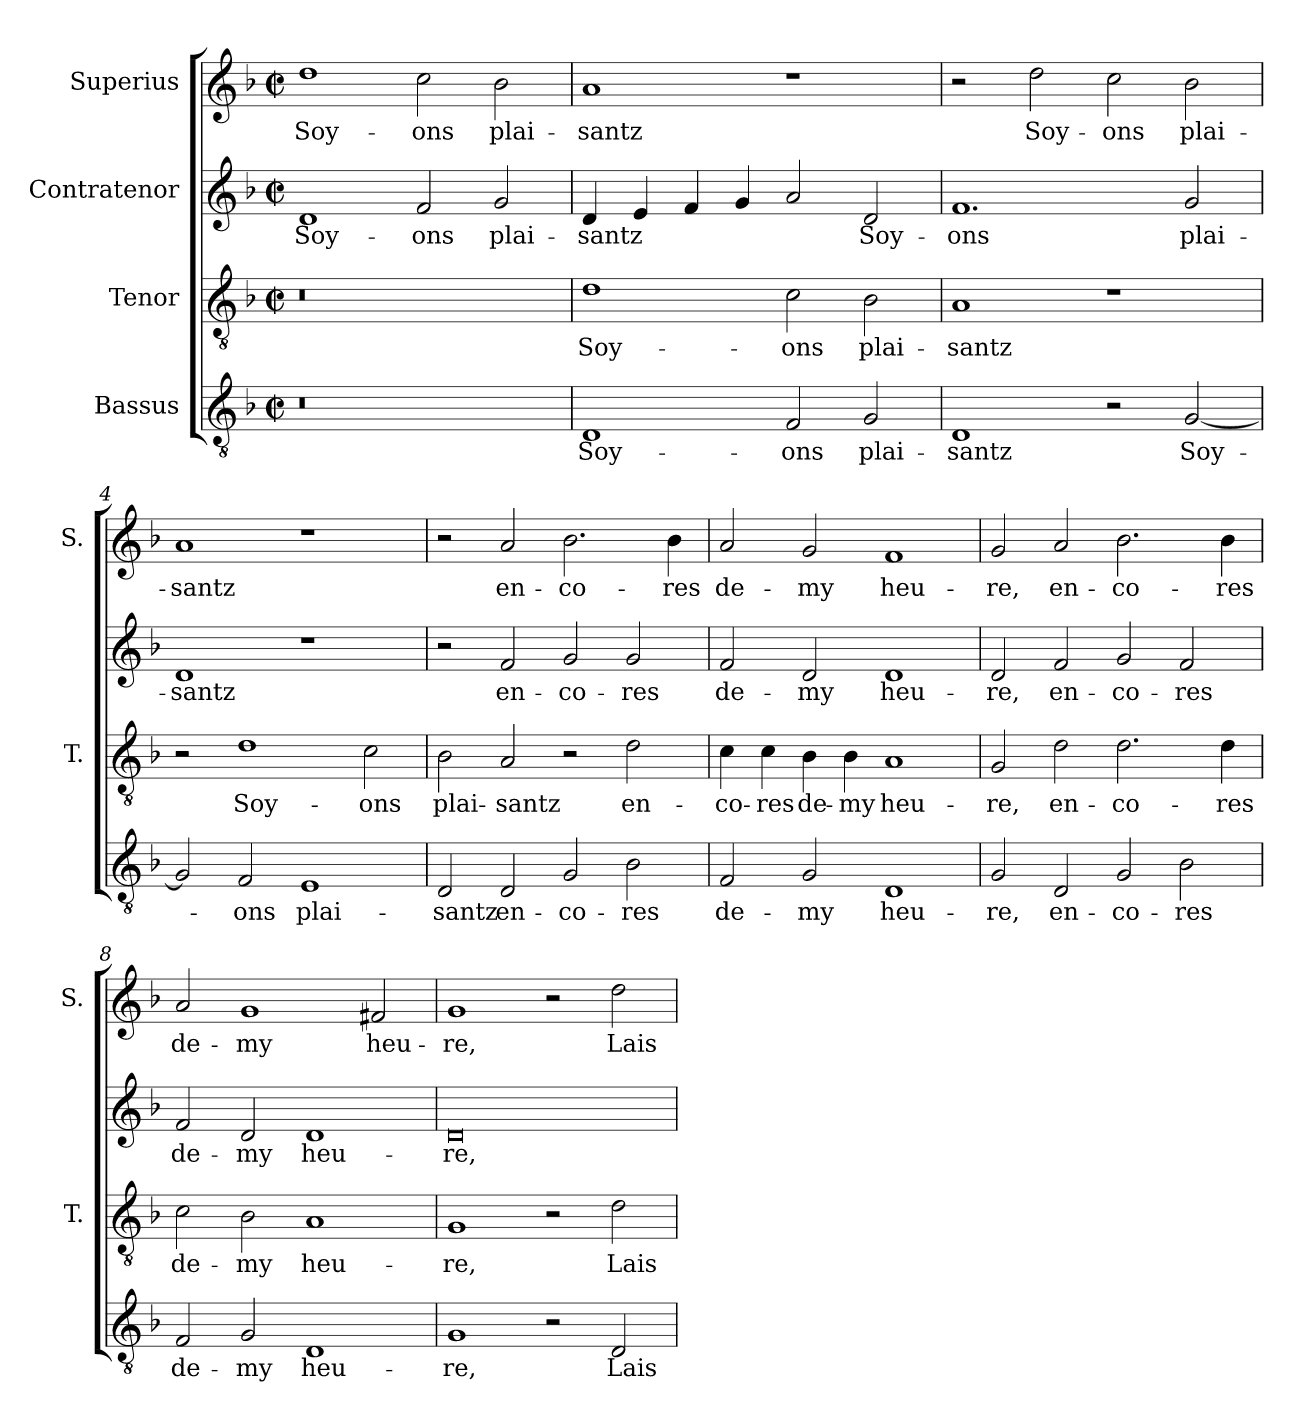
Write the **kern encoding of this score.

**kern	**text	**kern	**text	**kern	**text	**kern	**text
*part4	*part4	*part3	*part3	*part2	*part2	*part1	*part1
*staff4	*staff4	*staff3	*staff3	*staff2	*staff2	*staff1	*staff1
*I"Bassus	*	*I"Tenor	*	*I"Contratenor	*	*I"Superius	*
*	*	*I'T.	*	*	*	*I'S.	*
*clefGv2	*	*clefGv2	*	*clefG2	*	*clefG2	*
*k[b-]	*	*k[b-]	*	*k[b-]	*	*k[b-]	*
*F:	*	*F:	*	*F:	*	*F:	*
*M2/2	*	*M2/2	*	*M2/2	*	*M2/2	*
*met(c|)	*	*met(c|)	*	*met(c|)	*	*met(c|)	*
=1	=1	=1	=1	=1	=1	=1	=1
!LO:N:vis=0	!	!LO:N:vis=0	!	!	!	!	!
1r	.	1r	.	1d/	Soy-	1dd\	Soy-
1ryy	.	1ryy	.	2f/	-ons	2cc\	-ons
.	.	.	.	2g/	plai-	2b-\	plai-
=2	=2	=2	=2	=2	=2	=2	=2
1D/	Soy-	1d\	Soy-	4d/	-santz	1a/	-santz
.	.	.	.	4e/	.	.	.
.	.	.	.	4f/	.	.	.
.	.	.	.	4g/	.	.	.
2F/	-ons	2c\	-ons	2a/	.	1r	.
2G/	plai-	2B-\	plai-	2d/	Soy-	.	.
=3	=3	=3	=3	=3	=3	=3	=3
1D/	-santz	1A/	-santz	1.f/	-ons	2r	.
.	.	.	.	.	.	2dd\	Soy-
2r	.	1r	.	.	.	2cc\	-ons
[2G/	Soy-	.	.	2g/	plai-	2b-\	plai-
=4	=4	=4	=4	=4	=4	=4	=4
2G/]	.	2r	.	1d/	-santz	1a/	-santz
2F/	-ons	1d\	Soy-	.	.	.	.
1E/	plai-	.	.	1r	.	1r	.
.	.	2c\	-ons	.	.	.	.
=5	=5	=5	=5	=5	=5	=5	=5
2D/	-santz	2B-\	plai-	2r	.	2r	.
2D/	en-	2A/	-santz	2f/	en-	2a/	en-
2G/	-co-	2r	.	2g/	-co-	2.b-\	-co-
2B-\	-res	2d\	en-	2g/	-res	.	.
.	.	.	.	.	.	4b-\	-res
!!LO:LB:g=z
=6	=6	=6	=6	=6	=6	=6	=6
2F/	de-	4c\	-co-	2f/	de-	2a/	de-
.	.	4c\	-res	.	.	.	.
2G/	-my	4B-\	de-	2d/	-my	2g/	-my
.	.	4B-\	-my	.	.	.	.
1D/	heu-	1A/	heu-	1d/	heu-	1f/	heu-
=7	=7	=7	=7	=7	=7	=7	=7
2G/	-re,	2G/	-re,	2d/	-re,	2g/	-re,
2D/	en-	2d\	en-	2f/	en-	2a/	en-
2G/	-co-	2.d\	-co-	2g/	-co-	2.b-\	-co-
2B-\	-res	.	.	2f/	-res	.	.
.	.	4d\	-res	.	.	4b-\	-res
=8	=8	=8	=8	=8	=8	=8	=8
2F/	de-	2c\	de-	2f/	de-	2a/	de-
2G/	-my	2B-\	-my	2d/	-my	1g/	-my
1D/	heu-	1A/	heu-	1d/	heu-	.	.
.	.	.	.	.	.	2f#X/	heu-
=9	=9	=9	=9	=9	=9	=9	=9
1G/	-re,	1G/	-re,	0d/	-re,	1g/	-re,
2r	.	2r	.	.	.	2r	.
2D/	Lais-	2d\	Lais-	.	.	2dd\	Lais-
=	=	=	=	=	=	=	=
*-	*-	*-	*-	*-	*-	*-	*-
